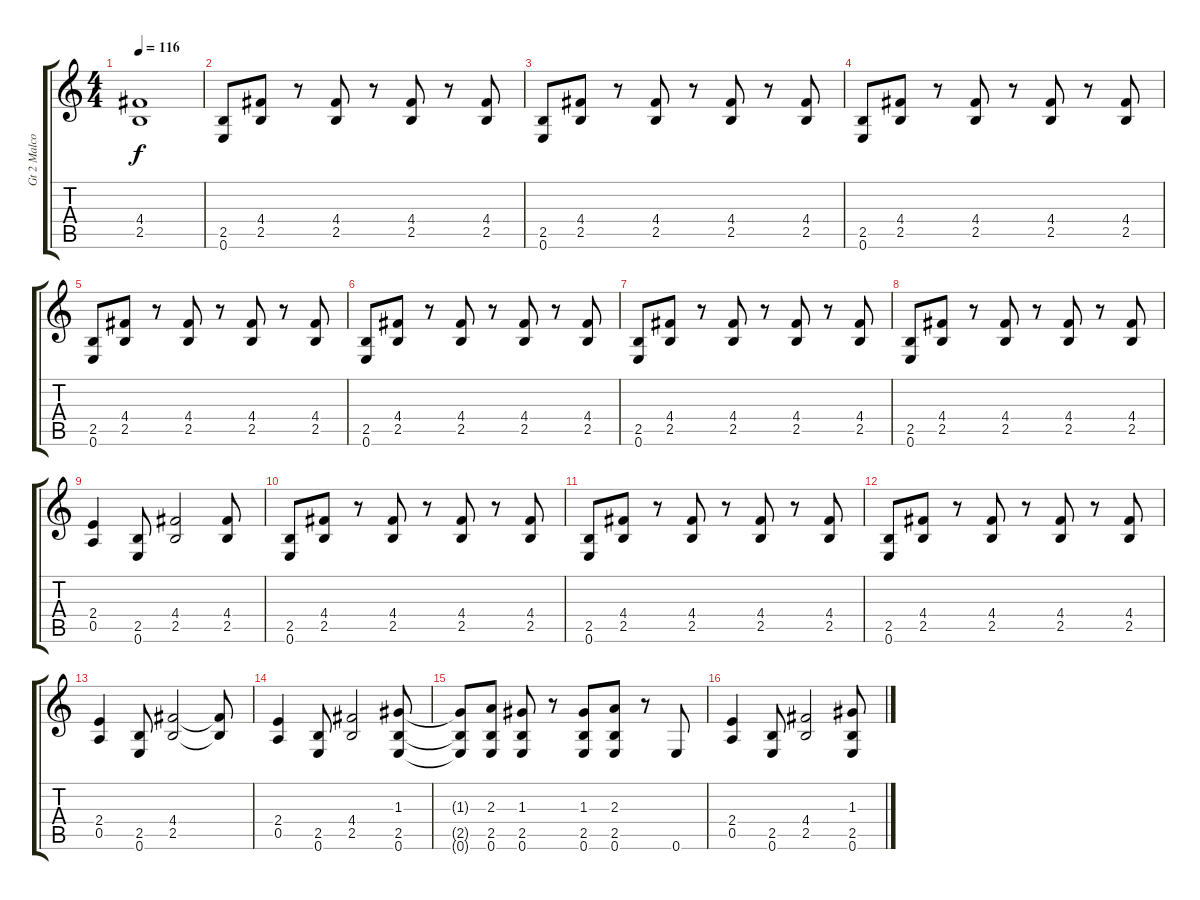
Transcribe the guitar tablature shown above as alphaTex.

\track ("Gt 2 Malcolm" "Gt 2 Malco") {instrument overdrivenguitar}
\staff {score tabs}
\tuning (E4 B3 G3 D3 A2 E2) {hide}
\ts (4 4)
\tempo 116
\clef g2
\ks c
(4.4{t} 2.5{t}).1{dy f} |
(2.5 0.6).8 (4.4 2.5).8 r.8 (4.4 2.5).8 r.8 (4.4 2.5).8 r.8 (4.4 2.5).8 |
(2.5 0.6).8 (4.4 2.5).8 r.8 (4.4 2.5).8 r.8 (4.4 2.5).8 r.8 (4.4 2.5).8 |
(2.5 0.6).8 (4.4 2.5).8 r.8 (4.4 2.5).8 r.8 (4.4 2.5).8 r.8 (4.4 2.5).8 |
(2.5 0.6).8 (4.4 2.5).8 r.8 (4.4 2.5).8 r.8 (4.4 2.5).8 r.8 (4.4 2.5).8 |
(2.5 0.6).8 (4.4 2.5).8 r.8 (4.4 2.5).8 r.8 (4.4 2.5).8 r.8 (4.4 2.5).8 |
(2.5 0.6).8 (4.4 2.5).8 r.8 (4.4 2.5).8 r.8 (4.4 2.5).8 r.8 (4.4 2.5).8 |
(2.5 0.6).8 (4.4 2.5).8 r.8 (4.4 2.5).8 r.8 (4.4 2.5).8 r.8 (4.4 2.5).8 |
(2.4 0.5).4 (2.5 0.6).8 (4.4 2.5).2 (4.4 2.5).8 |
(2.5 0.6).8 (4.4 2.5).8 r.8 (4.4 2.5).8 r.8 (4.4 2.5).8 r.8 (4.4 2.5).8 |
(2.5 0.6).8 (4.4 2.5).8 r.8 (4.4 2.5).8 r.8 (4.4 2.5).8 r.8 (4.4 2.5).8 |
(2.5 0.6).8 (4.4 2.5).8 r.8 (4.4 2.5).8 r.8 (4.4 2.5).8 r.8 (4.4 2.5).8 |
(2.4 0.5).4 (2.5 0.6).8 (4.4 2.5).2 (4.4{t} 2.5{t}).8 |
(2.4 0.5).4 (2.5 0.6).8 (4.4 2.5).2 (1.3 2.5 0.6).8 |
(1.3{t} 2.5{t} 0.6{t}).8 (2.3 2.5 0.6).8 (1.3 2.5 0.6).8 r.8 (1.3 2.5 0.6).8 (2.3 2.5 0.6).8 r.8 0.6.8 |
(2.4 0.5).4 (2.5 0.6).8 (4.4 2.5).2 (1.3 2.5 0.6).8
